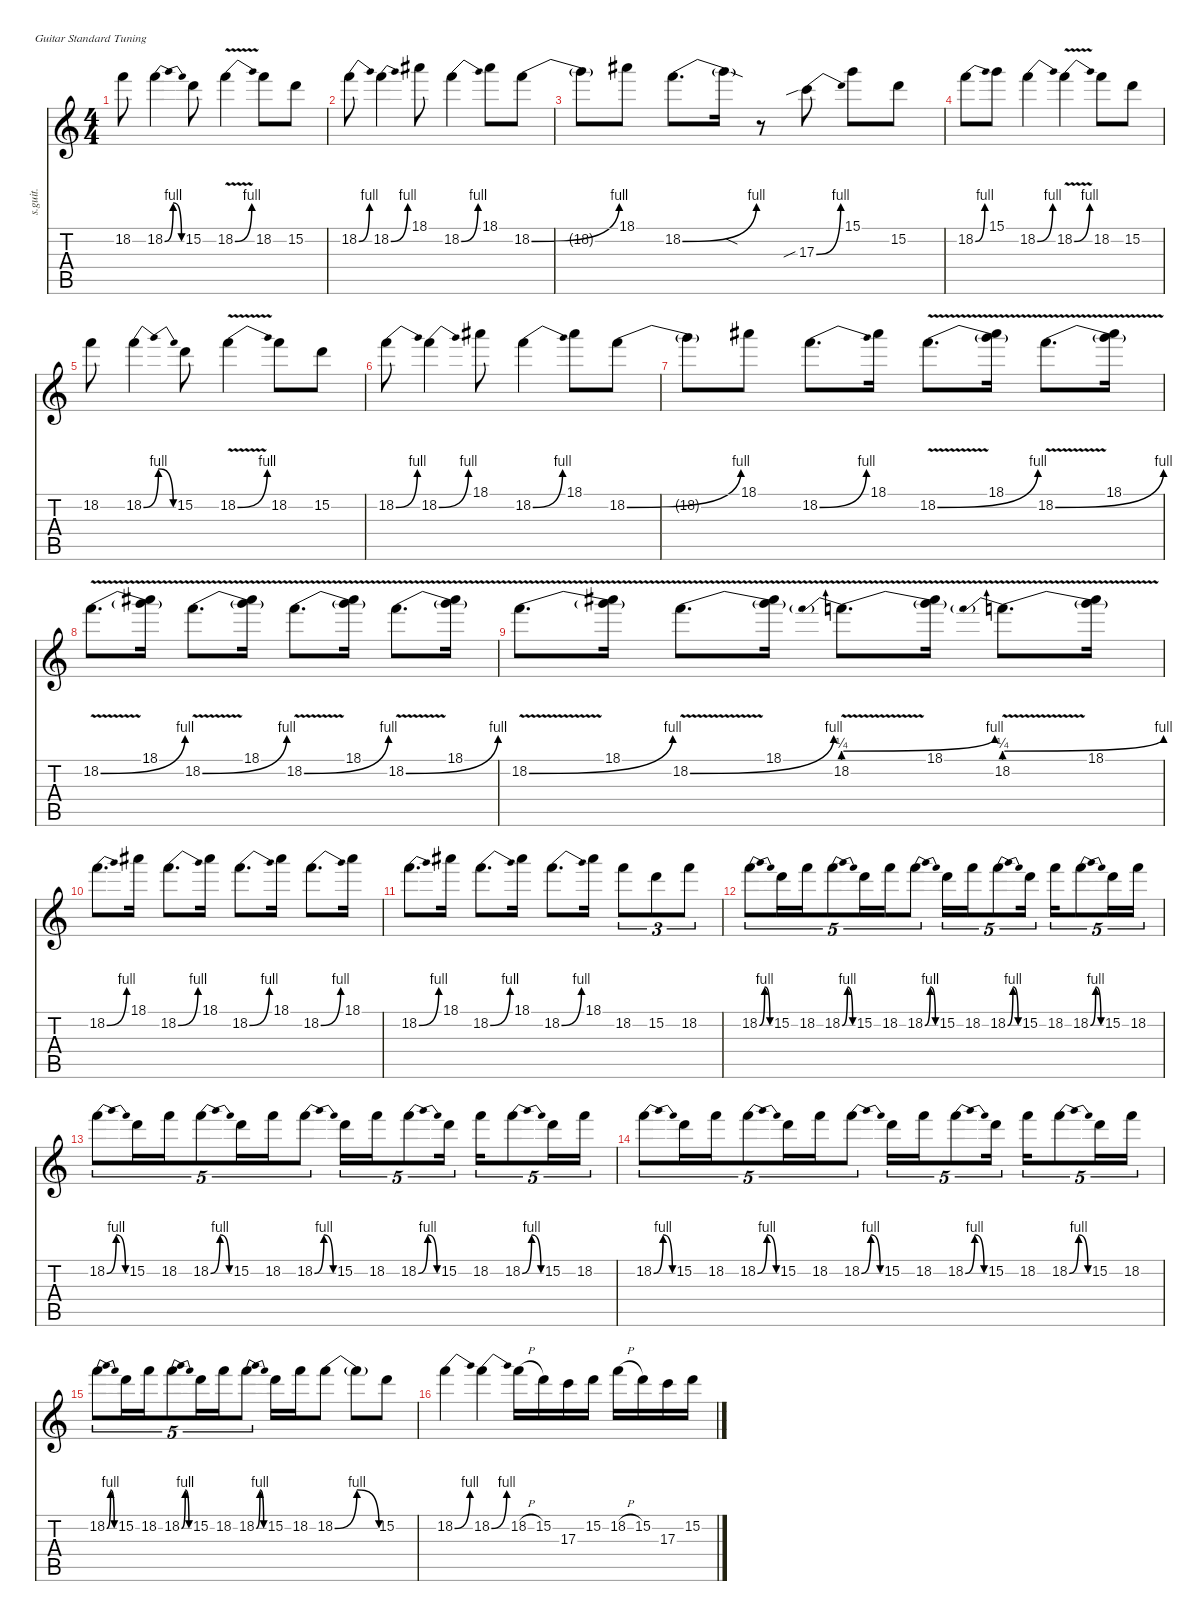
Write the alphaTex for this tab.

\defaultSystemsLayout 4
\hideDynamics
\bracketExtendMode nobrackets
\track ("Allen Collins (Lead Guitar-Left Stereo)" "s.guit.") {instrument overdrivenguitar}
\staff {score tabs}
\tuning (E4 B3 G3 D3 A2 E2)
\ts (4 4)
\tempo (150 hide)
\clef g2
\ks c
18.2.8{lyrics (0 "") lyrics (1 "") lyrics (2 "") lyrics (3 "") lyrics (4 "") dy f} 18.2{be (bendrelease 0 0 30 4 30 4 60 0)}.4{lyrics (0 "") lyrics (1 "") lyrics (2 "") lyrics (3 "") lyrics (4 "")} 15.2.8{lyrics (0 "") lyrics (1 "") lyrics (2 "") lyrics (3 "") lyrics (4 "")} 18.2{be (bend 0 0 30 4) v}.4{lyrics (0 "") lyrics (1 "") lyrics (2 "") lyrics (3 "") lyrics (4 "")} 18.2.8{lyrics (0 "") lyrics (1 "") lyrics (2 "") lyrics (3 "") lyrics (4 "")} 15.2.8{lyrics (0 "") lyrics (1 "") lyrics (2 "") lyrics (3 "") lyrics (4 "")} |
18.2{be (bend 0 0 30 4)}.8{lyrics (0 "") lyrics (1 "") lyrics (2 "") lyrics (3 "") lyrics (4 "")} 18.2{be (bend 0 0 30 4)}.4{lyrics (0 "") lyrics (1 "") lyrics (2 "") lyrics (3 "") lyrics (4 "")} 18.1{acc #}.8{lyrics (0 "") lyrics (1 "") lyrics (2 "") lyrics (3 "") lyrics (4 "")} 18.2{be (bend 0 0 30 4)}.4{lyrics (0 "") lyrics (1 "") lyrics (2 "") lyrics (3 "") lyrics (4 "")} 18.1{acc #}.8{lyrics (0 "") lyrics (1 "") lyrics (2 "") lyrics (3 "") lyrics (4 "")} 18.2{be (bend 0 0 30 4)}.8{lyrics (0 "") lyrics (1 "") lyrics (2 "") lyrics (3 "") lyrics (4 "")} |
18.2{t}.8{lyrics (0 "") lyrics (1 "") lyrics (2 "") lyrics (3 "") lyrics (4 "")} 18.1{acc #}.8{lyrics (0 "") lyrics (1 "") lyrics (2 "") lyrics (3 "") lyrics (4 "")} 18.2{be (bend 0 0 30 4)}.8{d lyrics (0 "") lyrics (1 "") lyrics (2 "") lyrics (3 "") lyrics (4 "")} 18.2{sod t}.16{lyrics (0 "") lyrics (1 "") lyrics (2 "") lyrics (3 "") lyrics (4 "")} r.8 17.3{be (bend 0 0 60 4) sib}.8{lyrics (0 "") lyrics (1 "") lyrics (2 "") lyrics (3 "") lyrics (4 "")} 15.1.8{lyrics (0 "") lyrics (1 "") lyrics (2 "") lyrics (3 "") lyrics (4 "")} 15.2.8{lyrics (0 "") lyrics (1 "") lyrics (2 "") lyrics (3 "") lyrics (4 "")} |
18.2{be (bend 0 0 30 4)}.8{lyrics (0 "") lyrics (1 "") lyrics (2 "") lyrics (3 "") lyrics (4 "")} 15.1.8{lyrics (0 "") lyrics (1 "") lyrics (2 "") lyrics (3 "") lyrics (4 "")} 18.2{be (bend 0 0 30 4)}.4{lyrics (0 "") lyrics (1 "") lyrics (2 "") lyrics (3 "") lyrics (4 "")} 18.2{be (bend 0 0 30 4) v}.4{lyrics (0 "") lyrics (1 "") lyrics (2 "") lyrics (3 "") lyrics (4 "")} 18.2.8{lyrics (0 "") lyrics (1 "") lyrics (2 "") lyrics (3 "") lyrics (4 "")} 15.2.8{lyrics (0 "") lyrics (1 "") lyrics (2 "") lyrics (3 "") lyrics (4 "")} |
18.2.8{lyrics (0 "") lyrics (1 "") lyrics (2 "") lyrics (3 "") lyrics (4 "")} 18.2{be (bendrelease 0 0 30 4 30 4 60 0)}.4{lyrics (0 "") lyrics (1 "") lyrics (2 "") lyrics (3 "") lyrics (4 "")} 15.2.8{lyrics (0 "") lyrics (1 "") lyrics (2 "") lyrics (3 "") lyrics (4 "")} 18.2{be (bend 0 0 30 4) v}.4{lyrics (0 "") lyrics (1 "") lyrics (2 "") lyrics (3 "") lyrics (4 "")} 18.2.8{lyrics (0 "") lyrics (1 "") lyrics (2 "") lyrics (3 "") lyrics (4 "")} 15.2.8{lyrics (0 "") lyrics (1 "") lyrics (2 "") lyrics (3 "") lyrics (4 "")} |
18.2{be (bend 0 0 30 4)}.8{lyrics (0 "") lyrics (1 "") lyrics (2 "") lyrics (3 "") lyrics (4 "")} 18.2{be (bend 0 0 30 4)}.4{lyrics (0 "") lyrics (1 "") lyrics (2 "") lyrics (3 "") lyrics (4 "")} 18.1{acc #}.8{lyrics (0 "") lyrics (1 "") lyrics (2 "") lyrics (3 "") lyrics (4 "")} 18.2{be (bend 0 0 30 4)}.4{lyrics (0 "") lyrics (1 "") lyrics (2 "") lyrics (3 "") lyrics (4 "")} 18.1{acc #}.8{lyrics (0 "") lyrics (1 "") lyrics (2 "") lyrics (3 "") lyrics (4 "")} 18.2{be (bend 0 0 30 4)}.8{lyrics (0 "") lyrics (1 "") lyrics (2 "") lyrics (3 "") lyrics (4 "")} |
18.2{t}.8{lyrics (0 "") lyrics (1 "") lyrics (2 "") lyrics (3 "") lyrics (4 "")} 18.1{acc #}.8{lyrics (0 "") lyrics (1 "") lyrics (2 "") lyrics (3 "") lyrics (4 "")} 18.2{be (bend 0 0 30 4)}.8{d lyrics (0 "") lyrics (1 "") lyrics (2 "") lyrics (3 "") lyrics (4 "")} 18.1{acc #}.16{lyrics (0 "") lyrics (1 "") lyrics (2 "") lyrics (3 "") lyrics (4 "")} 18.2{be (bend 0 0 30 4) v}.8{d lyrics (0 "") lyrics (1 "") lyrics (2 "") lyrics (3 "") lyrics (4 "")} (18.1{acc #} 18.2{t}).16{lyrics (0 "") lyrics (1 "") lyrics (2 "") lyrics (3 "") lyrics (4 "")} 18.2{be (bend 0 0 30 4) v}.8{d lyrics (0 "") lyrics (1 "") lyrics (2 "") lyrics (3 "") lyrics (4 "")} (18.1{acc #} 18.2{t}).16{lyrics (0 "") lyrics (1 "") lyrics (2 "") lyrics (3 "") lyrics (4 "")} |
18.2{be (bend 0 0 30 4) v}.8{d lyrics (0 "") lyrics (1 "") lyrics (2 "") lyrics (3 "") lyrics (4 "")} (18.1{acc #} 18.2{t}).16{lyrics (0 "") lyrics (1 "") lyrics (2 "") lyrics (3 "") lyrics (4 "")} 18.2{be (bend 0 0 30 4) v}.8{d lyrics (0 "") lyrics (1 "") lyrics (2 "") lyrics (3 "") lyrics (4 "")} (18.1{acc #} 18.2{t}).16{lyrics (0 "") lyrics (1 "") lyrics (2 "") lyrics (3 "") lyrics (4 "")} 18.2{be (bend 0 0 30 4) v}.8{d lyrics (0 "") lyrics (1 "") lyrics (2 "") lyrics (3 "") lyrics (4 "")} (18.1{acc #} 18.2{t}).16{lyrics (0 "") lyrics (1 "") lyrics (2 "") lyrics (3 "") lyrics (4 "")} 18.2{be (bend 0 0 30 4) v}.8{d lyrics (0 "") lyrics (1 "") lyrics (2 "") lyrics (3 "") lyrics (4 "")} (18.1{acc #} 18.2{t}).16{lyrics (0 "") lyrics (1 "") lyrics (2 "") lyrics (3 "") lyrics (4 "")} |
18.2{be (bend 0 0 30 4) v}.8{d lyrics (0 "") lyrics (1 "") lyrics (2 "") lyrics (3 "") lyrics (4 "")} (18.1{acc #} 18.2{t}).16{lyrics (0 "") lyrics (1 "") lyrics (2 "") lyrics (3 "") lyrics (4 "")} 18.2{be (bend 0 0 30 4) v}.8{d lyrics (0 "") lyrics (1 "") lyrics (2 "") lyrics (3 "") lyrics (4 "")} (18.1{acc #} 18.2{t}).16{lyrics (0 "") lyrics (1 "") lyrics (2 "") lyrics (3 "") lyrics (4 "")} 18.2{be (prebendbend 0 1 30 4) v}.8{d lyrics (0 "") lyrics (1 "") lyrics (2 "") lyrics (3 "") lyrics (4 "")} (18.1{acc #} 18.2{t}).16{lyrics (0 "") lyrics (1 "") lyrics (2 "") lyrics (3 "") lyrics (4 "")} 18.2{be (prebendbend 0 1 30 4) v}.8{d lyrics (0 "") lyrics (1 "") lyrics (2 "") lyrics (3 "") lyrics (4 "")} (18.1{acc #} 18.2{t}).16{lyrics (0 "") lyrics (1 "") lyrics (2 "") lyrics (3 "") lyrics (4 "")} |
18.2{be (bend 0 0 30 4)}.8{d lyrics (0 "") lyrics (1 "") lyrics (2 "") lyrics (3 "") lyrics (4 "")} 18.1{acc #}.16{lyrics (0 "") lyrics (1 "") lyrics (2 "") lyrics (3 "") lyrics (4 "")} 18.2{be (bend 0 0 30 4)}.8{d lyrics (0 "") lyrics (1 "") lyrics (2 "") lyrics (3 "") lyrics (4 "")} 18.1{acc #}.16{lyrics (0 "") lyrics (1 "") lyrics (2 "") lyrics (3 "") lyrics (4 "")} 18.2{be (bend 0 0 30 4)}.8{d lyrics (0 "") lyrics (1 "") lyrics (2 "") lyrics (3 "") lyrics (4 "")} 18.1{acc #}.16{lyrics (0 "") lyrics (1 "") lyrics (2 "") lyrics (3 "") lyrics (4 "")} 18.2{be (bend 0 0 30 4)}.8{d lyrics (0 "") lyrics (1 "") lyrics (2 "") lyrics (3 "") lyrics (4 "")} 18.1{acc #}.16{lyrics (0 "") lyrics (1 "") lyrics (2 "") lyrics (3 "") lyrics (4 "")} |
18.2{be (bend 0 0 30 4)}.8{d lyrics (0 "") lyrics (1 "") lyrics (2 "") lyrics (3 "") lyrics (4 "")} 18.1{acc #}.16{lyrics (0 "") lyrics (1 "") lyrics (2 "") lyrics (3 "") lyrics (4 "")} 18.2{be (bend 0 0 30 4)}.8{d lyrics (0 "") lyrics (1 "") lyrics (2 "") lyrics (3 "") lyrics (4 "")} 18.1{acc #}.16{lyrics (0 "") lyrics (1 "") lyrics (2 "") lyrics (3 "") lyrics (4 "")} 18.2{be (bend 0 0 30 4)}.8{d lyrics (0 "") lyrics (1 "") lyrics (2 "") lyrics (3 "") lyrics (4 "")} 18.1{acc #}.16{lyrics (0 "") lyrics (1 "") lyrics (2 "") lyrics (3 "") lyrics (4 "")} 18.2.8{tu (3 2) lyrics (0 "") lyrics (1 "") lyrics (2 "") lyrics (3 "") lyrics (4 "")} 15.2.8{tu (3 2) lyrics (0 "") lyrics (1 "") lyrics (2 "") lyrics (3 "") lyrics (4 "")} 18.2.8{tu (3 2) lyrics (0 "") lyrics (1 "") lyrics (2 "") lyrics (3 "") lyrics (4 "")} |
18.2{be (bendrelease 0 0 30 4 30 4 60 0)}.8{tu (5 4) lyrics (0 "") lyrics (1 "") lyrics (2 "") lyrics (3 "") lyrics (4 "")} 15.2.16{tu (5 4) lyrics (0 "") lyrics (1 "") lyrics (2 "") lyrics (3 "") lyrics (4 "")} 18.2.16{tu (5 4) lyrics (0 "") lyrics (1 "") lyrics (2 "") lyrics (3 "") lyrics (4 "")} 18.2{be (bendrelease 0 0 30 4 30 4 60 0)}.8{tu (5 4) lyrics (0 "") lyrics (1 "") lyrics (2 "") lyrics (3 "") lyrics (4 "")} 15.2.16{tu (5 4) lyrics (0 "") lyrics (1 "") lyrics (2 "") lyrics (3 "") lyrics (4 "")} 18.2.16{tu (5 4) lyrics (0 "") lyrics (1 "") lyrics (2 "") lyrics (3 "") lyrics (4 "")} 18.2{be (bendrelease 0 0 30 4 30 4 60 0)}.8{tu (5 4) lyrics (0 "") lyrics (1 "") lyrics (2 "") lyrics (3 "") lyrics (4 "")} 15.2.16{tu (5 4) lyrics (0 "") lyrics (1 "") lyrics (2 "") lyrics (3 "") lyrics (4 "")} 18.2.16{tu (5 4) lyrics (0 "") lyrics (1 "") lyrics (2 "") lyrics (3 "") lyrics (4 "")} 18.2{be (bendrelease 0 0 30 4 30 4 60 0)}.8{tu (5 4) lyrics (0 "") lyrics (1 "") lyrics (2 "") lyrics (3 "") lyrics (4 "")} 15.2.16{tu (5 4) lyrics (0 "") lyrics (1 "") lyrics (2 "") lyrics (3 "") lyrics (4 "")} 18.2.16{tu (5 4) lyrics (0 "") lyrics (1 "") lyrics (2 "") lyrics (3 "") lyrics (4 "")} 18.2{be (bendrelease 0 0 30 4 30 4 60 0)}.8{tu (5 4) lyrics (0 "") lyrics (1 "") lyrics (2 "") lyrics (3 "") lyrics (4 "")} 15.2.16{tu (5 4) lyrics (0 "") lyrics (1 "") lyrics (2 "") lyrics (3 "") lyrics (4 "")} 18.2.16{tu (5 4) lyrics (0 "") lyrics (1 "") lyrics (2 "") lyrics (3 "") lyrics (4 "")} |
18.2{be (bendrelease 0 0 30 4 30 4 60 0)}.8{tu (5 4) lyrics (0 "") lyrics (1 "") lyrics (2 "") lyrics (3 "") lyrics (4 "")} 15.2.16{tu (5 4) lyrics (0 "") lyrics (1 "") lyrics (2 "") lyrics (3 "") lyrics (4 "")} 18.2.16{tu (5 4) lyrics (0 "") lyrics (1 "") lyrics (2 "") lyrics (3 "") lyrics (4 "")} 18.2{be (bendrelease 0 0 30 4 30 4 60 0)}.8{tu (5 4) lyrics (0 "") lyrics (1 "") lyrics (2 "") lyrics (3 "") lyrics (4 "")} 15.2.16{tu (5 4) lyrics (0 "") lyrics (1 "") lyrics (2 "") lyrics (3 "") lyrics (4 "")} 18.2.16{tu (5 4) lyrics (0 "") lyrics (1 "") lyrics (2 "") lyrics (3 "") lyrics (4 "")} 18.2{be (bendrelease 0 0 30 4 30 4 60 0)}.8{tu (5 4) lyrics (0 "") lyrics (1 "") lyrics (2 "") lyrics (3 "") lyrics (4 "")} 15.2.16{tu (5 4) lyrics (0 "") lyrics (1 "") lyrics (2 "") lyrics (3 "") lyrics (4 "")} 18.2.16{tu (5 4) lyrics (0 "") lyrics (1 "") lyrics (2 "") lyrics (3 "") lyrics (4 "")} 18.2{be (bendrelease 0 0 30 4 30 4 60 0)}.8{tu (5 4) lyrics (0 "") lyrics (1 "") lyrics (2 "") lyrics (3 "") lyrics (4 "")} 15.2.16{tu (5 4) lyrics (0 "") lyrics (1 "") lyrics (2 "") lyrics (3 "") lyrics (4 "")} 18.2.16{tu (5 4) lyrics (0 "") lyrics (1 "") lyrics (2 "") lyrics (3 "") lyrics (4 "")} 18.2{be (bendrelease 0 0 30 4 30 4 60 0)}.8{tu (5 4) lyrics (0 "") lyrics (1 "") lyrics (2 "") lyrics (3 "") lyrics (4 "")} 15.2.16{tu (5 4) lyrics (0 "") lyrics (1 "") lyrics (2 "") lyrics (3 "") lyrics (4 "")} 18.2.16{tu (5 4) lyrics (0 "") lyrics (1 "") lyrics (2 "") lyrics (3 "") lyrics (4 "")} |
18.2{be (bendrelease 0 0 30 4 30 4 60 0)}.8{tu (5 4) lyrics (0 "") lyrics (1 "") lyrics (2 "") lyrics (3 "") lyrics (4 "")} 15.2.16{tu (5 4) lyrics (0 "") lyrics (1 "") lyrics (2 "") lyrics (3 "") lyrics (4 "")} 18.2.16{tu (5 4) lyrics (0 "") lyrics (1 "") lyrics (2 "") lyrics (3 "") lyrics (4 "")} 18.2{be (bendrelease 0 0 30 4 30 4 60 0)}.8{tu (5 4) lyrics (0 "") lyrics (1 "") lyrics (2 "") lyrics (3 "") lyrics (4 "")} 15.2.16{tu (5 4) lyrics (0 "") lyrics (1 "") lyrics (2 "") lyrics (3 "") lyrics (4 "")} 18.2.16{tu (5 4) lyrics (0 "") lyrics (1 "") lyrics (2 "") lyrics (3 "") lyrics (4 "")} 18.2{be (bendrelease 0 0 30 4 30 4 60 0)}.8{tu (5 4) lyrics (0 "") lyrics (1 "") lyrics (2 "") lyrics (3 "") lyrics (4 "")} 15.2.16{tu (5 4) lyrics (0 "") lyrics (1 "") lyrics (2 "") lyrics (3 "") lyrics (4 "")} 18.2.16{tu (5 4) lyrics (0 "") lyrics (1 "") lyrics (2 "") lyrics (3 "") lyrics (4 "")} 18.2{be (bendrelease 0 0 30 4 30 4 60 0)}.8{tu (5 4) lyrics (0 "") lyrics (1 "") lyrics (2 "") lyrics (3 "") lyrics (4 "")} 15.2.16{tu (5 4) lyrics (0 "") lyrics (1 "") lyrics (2 "") lyrics (3 "") lyrics (4 "")} 18.2.16{tu (5 4) lyrics (0 "") lyrics (1 "") lyrics (2 "") lyrics (3 "") lyrics (4 "")} 18.2{be (bendrelease 0 0 30 4 30 4 60 0)}.8{tu (5 4) lyrics (0 "") lyrics (1 "") lyrics (2 "") lyrics (3 "") lyrics (4 "")} 15.2.16{tu (5 4) lyrics (0 "") lyrics (1 "") lyrics (2 "") lyrics (3 "") lyrics (4 "")} 18.2.16{tu (5 4) lyrics (0 "") lyrics (1 "") lyrics (2 "") lyrics (3 "") lyrics (4 "")} |
18.2{be (bendrelease 0 0 30 4 30 4 60 0)}.8{tu (5 4) lyrics (0 "") lyrics (1 "") lyrics (2 "") lyrics (3 "") lyrics (4 "")} 15.2.16{tu (5 4) lyrics (0 "") lyrics (1 "") lyrics (2 "") lyrics (3 "") lyrics (4 "")} 18.2.16{tu (5 4) lyrics (0 "") lyrics (1 "") lyrics (2 "") lyrics (3 "") lyrics (4 "")} 18.2{be (bendrelease 0 0 30 4 30 4 60 0)}.8{tu (5 4) lyrics (0 "") lyrics (1 "") lyrics (2 "") lyrics (3 "") lyrics (4 "")} 15.2.16{tu (5 4) lyrics (0 "") lyrics (1 "") lyrics (2 "") lyrics (3 "") lyrics (4 "")} 18.2.16{tu (5 4) lyrics (0 "") lyrics (1 "") lyrics (2 "") lyrics (3 "") lyrics (4 "")} 18.2{be (bendrelease 0 0 30 4 30 4 60 0)}.8{tu (5 4) lyrics (0 "") lyrics (1 "") lyrics (2 "") lyrics (3 "") lyrics (4 "")} 15.2.16{lyrics (0 "") lyrics (1 "") lyrics (2 "") lyrics (3 "") lyrics (4 "")} 18.2.16{lyrics (0 "") lyrics (1 "") lyrics (2 "") lyrics (3 "") lyrics (4 "")} 18.2{be (bendrelease 0 0 30 4 30 4 60 0)}.8{lyrics (0 "") lyrics (1 "") lyrics (2 "") lyrics (3 "") lyrics (4 "")} 18.2{t}.8{lyrics (0 "") lyrics (1 "") lyrics (2 "") lyrics (3 "") lyrics (4 "")} 15.2.8{lyrics (0 "") lyrics (1 "") lyrics (2 "") lyrics (3 "") lyrics (4 "")} |
18.2{be (bend 0 0 30 4)}.4{lyrics (0 "") lyrics (1 "") lyrics (2 "") lyrics (3 "") lyrics (4 "")} 18.2{be (bend 0 0 30 4)}.4{lyrics (0 "") lyrics (1 "") lyrics (2 "") lyrics (3 "") lyrics (4 "")} 18.2{h}.16{lyrics (0 "") lyrics (1 "") lyrics (2 "") lyrics (3 "") lyrics (4 "")} 15.2.16{lyrics (0 "") lyrics (1 "") lyrics (2 "") lyrics (3 "") lyrics (4 "")} 17.3.16{lyrics (0 "") lyrics (1 "") lyrics (2 "") lyrics (3 "") lyrics (4 "")} 15.2.16{lyrics (0 "") lyrics (1 "") lyrics (2 "") lyrics (3 "") lyrics (4 "")} 18.2{h}.16{lyrics (0 "") lyrics (1 "") lyrics (2 "") lyrics (3 "") lyrics (4 "")} 15.2.16{lyrics (0 "") lyrics (1 "") lyrics (2 "") lyrics (3 "") lyrics (4 "")} 17.3.16{lyrics (0 "") lyrics (1 "") lyrics (2 "") lyrics (3 "") lyrics (4 "")} 15.2.16{lyrics (0 "") lyrics (1 "") lyrics (2 "") lyrics (3 "") lyrics (4 "")}
